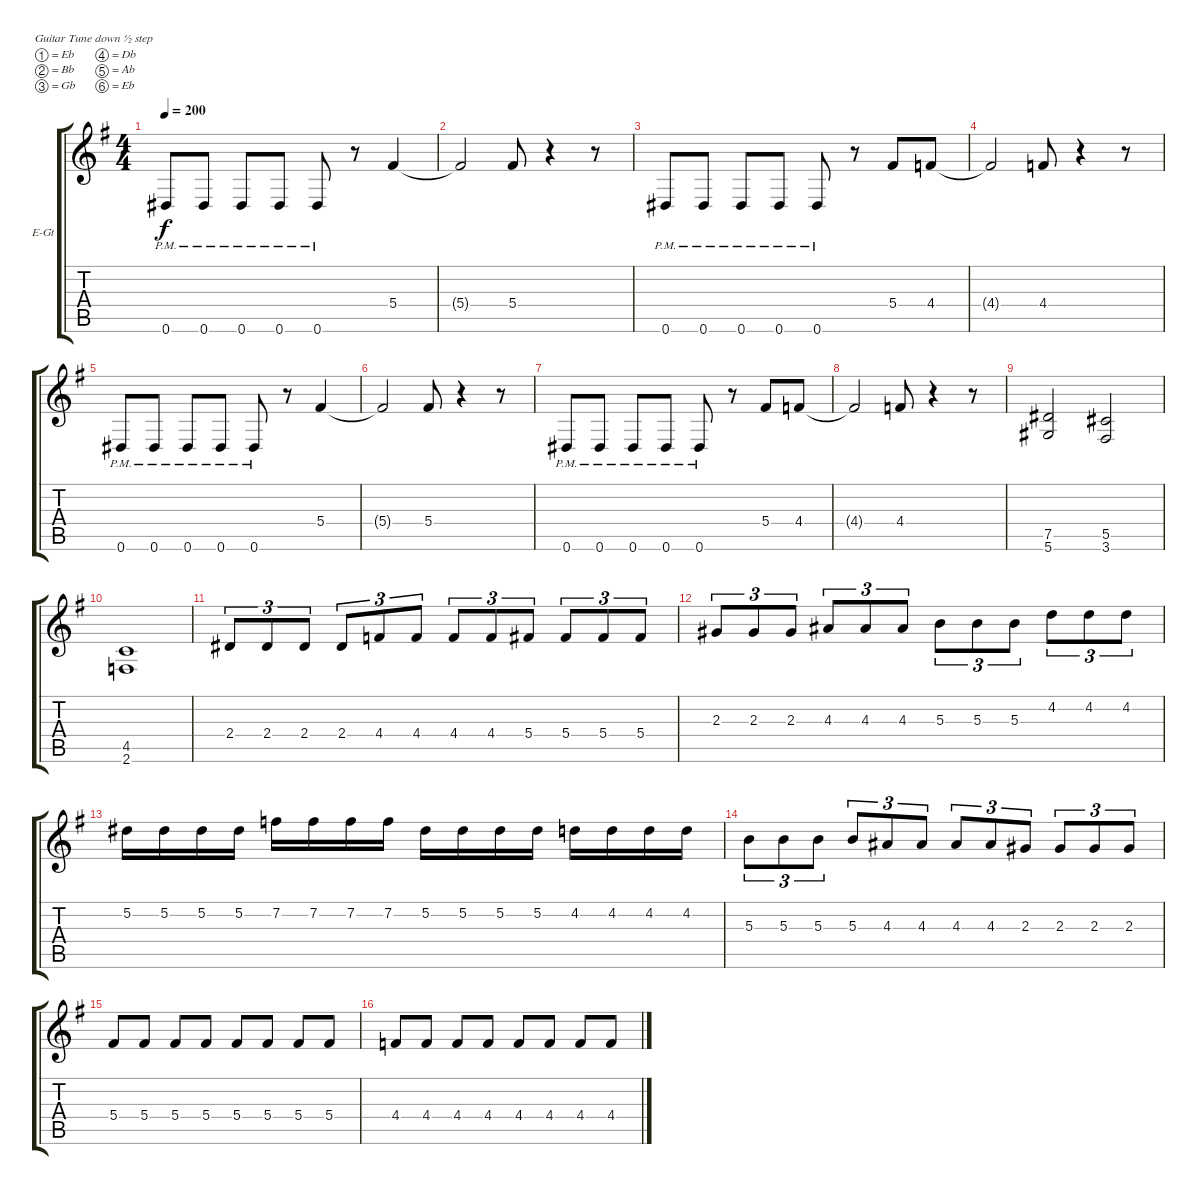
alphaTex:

\bracketExtendMode groupsimilarinstruments
\firstSystemTrackNameOrientation horizontal
\otherSystemsTrackNameOrientation horizontal
\track ("Michael Paget" "E-Gt") {instrument distortionguitar}
\staff {score tabs}
\tuning (Eb4 Bb3 Gb3 Db3 Ab2 Eb2)
\ts (4 4)
\tempo 200
\clef g2
\ks g
0.6{pm}.8{dy f} 0.6{pm}.8 0.6{pm}.8 0.6{pm}.8 0.6{pm}.8 r.8 5.4.4 |
5.4{t}.2 5.4.8 r.4 r.8 |
0.6{pm}.8 0.6{pm}.8 0.6{pm}.8 0.6{pm}.8 0.6{pm}.8 r.8 5.4.8 4.4.8 |
4.4{t}.2 4.4.8 r.4 r.8 |
0.6{pm}.8 0.6{pm}.8 0.6{pm}.8 0.6{pm}.8 0.6{pm}.8 r.8 5.4.4 |
5.4{t}.2 5.4.8 r.4 r.8 |
0.6{pm}.8 0.6{pm}.8 0.6{pm}.8 0.6{pm}.8 0.6{pm}.8 r.8 5.4.8 4.4.8 |
4.4{t}.2 4.4.8 r.4 r.8 |
(7.5 5.6).2 (3.6 5.5).2 |
(4.5 2.6).1 |
2.4.8{tu (3 2)} 2.4.8{tu (3 2)} 2.4.8{tu (3 2)} 2.4.8{tu (3 2)} 4.4.8{tu (3 2)} 4.4.8{tu (3 2)} 4.4.8{tu (3 2)} 4.4.8{tu (3 2)} 5.4.8{tu (3 2)} 5.4.8{tu (3 2)} 5.4.8{tu (3 2)} 5.4.8{tu (3 2)} |
2.3.8{tu (3 2)} 2.3.8{tu (3 2)} 2.3.8{tu (3 2)} 4.3.8{tu (3 2)} 4.3.8{tu (3 2)} 4.3.8{tu (3 2)} 5.3.8{tu (3 2)} 5.3.8{tu (3 2)} 5.3.8{tu (3 2)} 4.2.8{tu (3 2)} 4.2.8{tu (3 2)} 4.2.8{tu (3 2)} |
5.2.16 5.2.16 5.2.16 5.2.16 7.2.16 7.2.16 7.2.16 7.2.16 5.2.16 5.2.16 5.2.16 5.2.16 4.2.16 4.2.16 4.2.16 4.2.16 |
5.3.8{tu (3 2)} 5.3.8{tu (3 2)} 5.3.8{tu (3 2)} 5.3.8{tu (3 2)} 4.3.8{tu (3 2)} 4.3.8{tu (3 2)} 4.3.8{tu (3 2)} 4.3.8{tu (3 2)} 2.3.8{tu (3 2)} 2.3.8{tu (3 2)} 2.3.8{tu (3 2)} 2.3.8{tu (3 2)} |
5.4.8 5.4.8 5.4.8 5.4.8 5.4.8 5.4.8 5.4.8 5.4.8 |
4.4.8 4.4.8 4.4.8 4.4.8 4.4.8 4.4.8 4.4.8 4.4.8
